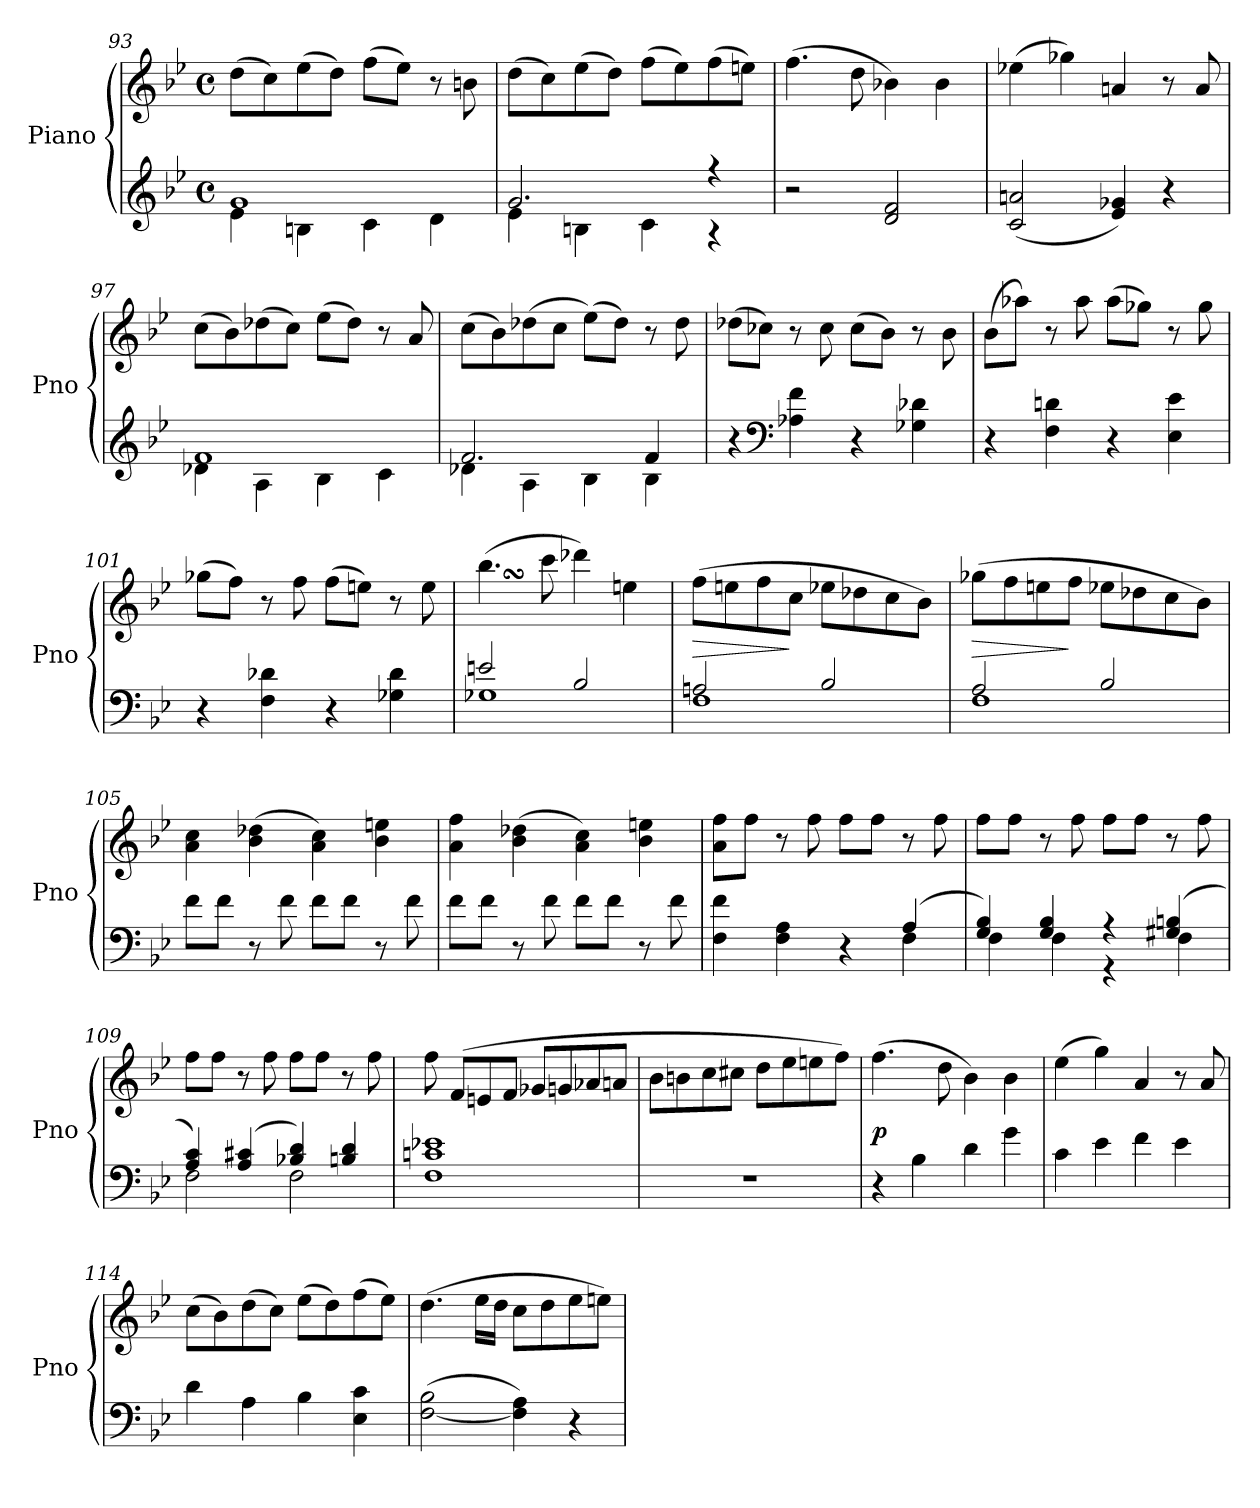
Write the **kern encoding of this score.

**kern	**kern	**dynam
*part1	*part1	*part1
*staff2	*staff1	*staff1/2
*I"Piano	*	*
*I'Pno	*	*
*clefG2	*clefG2	*
*k[b-e-]	*k[b-e-]	*
*B-:	*B-:	*
*M4/4	*M4/4	*
*met(c)	*met(c)	*
=93	=93	=93
*^	*	*
1g	4e-	(8ddL	.
.	.	8cc)	.
.	4Bn	(8ee-	.
.	.	8ddJ)	.
.	4c	(8ffL	.
.	.	8ee-J)	.
.	4d	8r	.
.	.	8bn	.
=94	=94	=94	=94
2.g	4e-	(8ddL	.
.	.	8cc)	.
.	4Bn	(8ee-	.
.	.	8ddJ)	.
.	4c	(8ffL	.
.	.	8ee-)	.
4r	4r	(8ff	.
.	.	8eenJ)	.
*v	*v	*	*
=95	=95	=95
2r	(4.ff	.
.	8dd	.
2d 2f	4b-X)	.
.	4b-	.
=96	=96	=96
(2c 2an	(4ee-X	.
.	4gg-X)	.
4e- 4g-X)	4an	.
4r	8r	.
.	8a	.
=97	=97	=97
*^	*	*
1f	4d-X	(8ccL	.
.	.	8b-)	.
.	4A	(8dd-X	.
.	.	8ccJ)	.
.	4B-	(8ee-L	.
.	.	8dd-J)	.
.	4c	8r	.
.	.	8a	.
=98	=98	=98	=98
2.f	4d-X	(8ccL	.
.	.	8b-)	.
.	4A	(8dd-X	.
.	.	8ccJ	.
.	4B-	(8ee-L)	.
.	.	8dd-J)	.
4f	4B-	8r	.
.	.	8dd-	.
*v	*v	*	*
=99	=99	=99
4r	(8dd-XL	.
.	8cc-XJ)	.
*clefF4	*	*
4A-X 4f	8r	.
.	8cc-	.
4r	(8cc-L	.
.	8b-J)	.
4G-X 4d-X	8r	.
.	8b-	.
=100	=100	=100
4r	(8b-L	.
.	8aa-XJ)	.
4F 4dn	8r	.
.	8aa-	.
4r	(8aa-L	.
.	8gg-XJ)	.
4E- 4e-	8r	.
.	8gg-	.
=101	=101	=101
4r	(8gg-XL	.
.	8ffJ)	.
4F 4d-X	8r	.
.	8ff	.
4r	(8ffL	.
.	8eenJ)	.
4G-X 4d-	8r	.
.	8ee	.
=102	=102	=102
*^	*	*
2en	1G-X	(4.bb-SSs	.
.	.	8ccc	.
2B-	.	4ddd-X)	.
.	.	4een	.
=103	=103	=103	=103
2An	1F	(8ffL	>
.	.	8een	.
.	.	8ff	.
.	.	8ccJ	]
2B-	.	8ee-XL	.
.	.	8dd-X	.
.	.	8cc	.
.	.	8b-J)	.
=104	=104	=104	=104
2A	1F	(8gg-XL	>
.	.	8ff	.
.	.	8een	.
.	.	8ffJ	]
2B-	.	8ee-XL	.
.	.	8dd-X	.
.	.	8cc	.
.	.	8b-J)	.
*v	*v	*	*
=105	=105	=105
8fL	4a 4cc	.
8fJ	.	.
8r	(4b- 4dd-X	.
8f	.	.
8fL	4a 4cc)	.
8fJ	.	.
8r	4b- 4een	.
8f	.	.
=106	=106	=106
8fL	4a 4ff	.
8fJ	.	.
8r	(4b- 4dd-X	.
8f	.	.
8fL	4a 4cc)	.
8fJ	.	.
8r	4b- 4een	.
8f	.	.
=107	=107	=107
*^	*	*
4F 4f	2.ryy	8a 8ffL	.
.	.	8ffJ	.
4F 4A	.	8r	.
.	.	8ff	.
4r	.	8ffL	.
.	.	8ffJ	.
(4A	4F	8r	.
.	.	8ff	.
=108	=108	=108	=108
4G 4B-)	4F	8ffL	.
.	.	8ffJ	.
4G 4B-	4F	8r	.
.	.	8ff	.
4r	4r	8ffL	.
.	.	8ffJ	.
(4G#X 4Bn	4F	8r	.
.	.	8ff	.
=109	=109	=109	=109
4A 4c)	2F	8ffL	.
.	.	8ffJ	.
(4A 4c#X	.	8r	.
.	.	8ff	.
4B-X 4d)	2F	8ffL	.
.	.	8ffJ	.
4Bn 4d	.	8r	.
.	.	8ff	.
*v	*v	*	*
=110	=110	=110
1F 1cn 1e-X	8ff	.
.	(8fL	.
.	8en	.
.	8fJ	.
.	8g-XL	.
.	8gn	.
.	8a-X	.
.	8anJ	.
=111	=111	=111
1r	8b-L	.
.	8bn	.
.	8cc	.
.	8cc#XJ	.
.	8ddL	.
.	8ee-	.
.	8een	.
.	8ffJ)	.
=112	=112	=112
4r	(4.ff	p
4B-	.	.
.	8dd	.
4d	4b-)	.
4g	4b-	.
=113	=113	=113
4c	(4ee-	.
4e-	4gg)	.
4f	4a	.
4e-	8r	.
.	8a	.
=114	=114	=114
4d	(8ccL	.
.	8b-)	.
4A	(8dd	.
.	8ccJ)	.
4B-	(8ee-L	.
.	8dd)	.
4E- 4c	(8ff	.
.	8ee-J)	.
=115	=115	=115
([2F 2B-	(4.dd	.
.	16ee-LL	.
.	16ddJJ	.
4F] 4A)	8ccL	.
.	8dd	.
4r	8ee-	.
.	8eenJ)	.
=	=	=
*-	*-	*-
